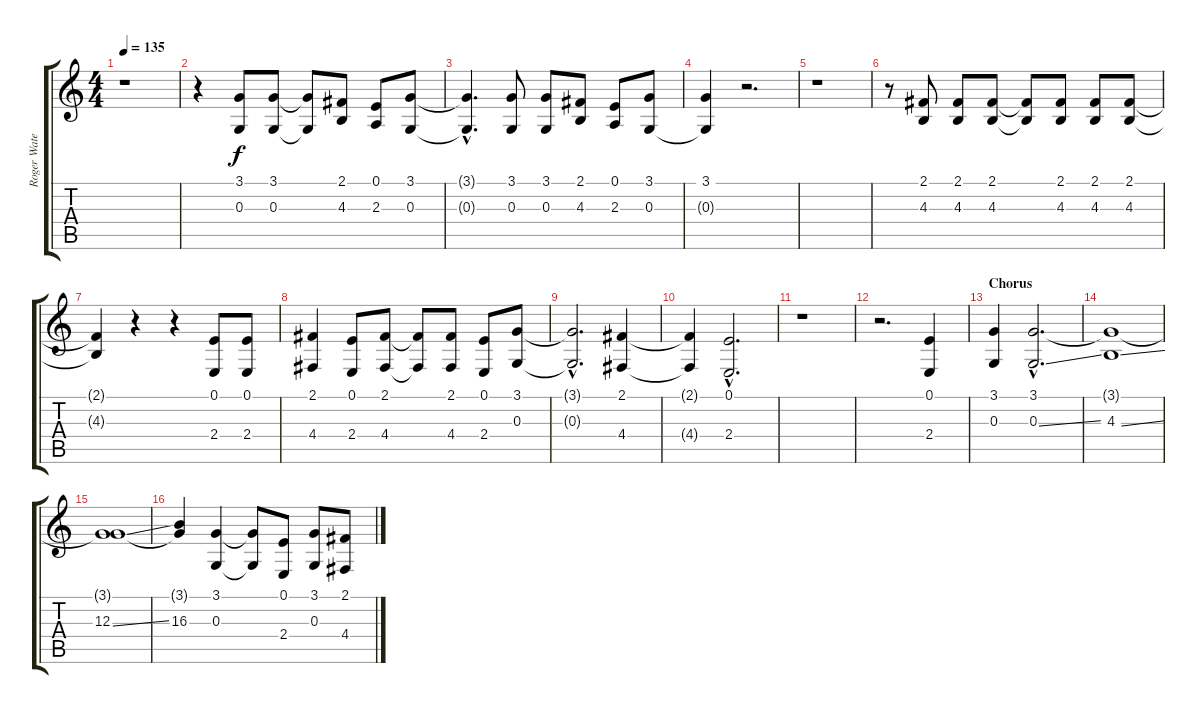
\track ("Roger Waters, David Gilmour / Vocals" "Roger Wate") {instrument harmonica}
\staff {score tabs}
\tuning (E4 B3 G3 D3 A2 E2) {hide}
\ts (4 4)
\tempo 135
\clef g2
\ks c
r.1{dy f} |
r.4 (3.1 0.3).8 (3.1 0.3).8 (3.1{t} 0.3{t}).8 (2.1 4.3).8 (0.1 2.3).8 (3.1 0.3).8 |
(3.1{hac t} 0.3{hac t}).4{d} (3.1 0.3).8 (3.1 0.3).8 (2.1 4.3).8 (0.1 2.3).8 (3.1 0.3).8 |
(3.1 0.3{t}).4 r.2{d} |
r.1 |
r.8 (2.1 4.3).8 (2.1 4.3).8 (2.1 4.3).8 (2.1{t} 4.3{t}).8 (2.1 4.3).8 (2.1 4.3).8 (2.1 4.3).8 |
(2.1{t} 4.3{t}).4 r.4 r.4 (0.1 2.4).8 (0.1 2.4).8 |
(2.1 4.4).4 (0.1 2.4).8 (2.1 4.4).8 (2.1{t} 4.4{t}).8 (2.1 4.4).8 (0.1 2.4).8 (3.1 0.3).8 |
(3.1{hac t} 0.3{hac t}).2{d} (2.1 4.4).4 |
(2.1{t} 4.4{t}).4 (0.1{hac} 2.4{hac}).2{d} |
r.1 |
r.2{d} (0.1 2.4).4 |
\section ("" "Chorus")
(3.1 0.3).4 (3.1{hac} 0.3{ss hac}).2{d} |
(3.1{t} 4.3{ss}).1 |
(3.1{t} 12.3{ss}).1 |
(3.1{t} 16.3).4 (3.1 0.3).4 (3.1{t} 0.3{t}).8 (0.1 2.4).8 (3.1 0.3).8 (2.1 4.4).8
